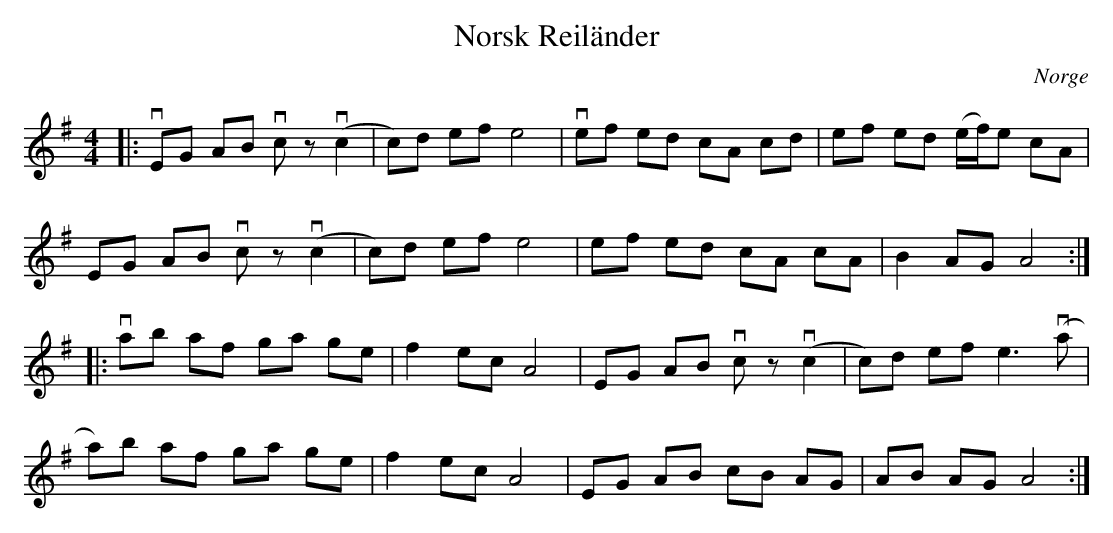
X:1
T:Norsk Reiländer
O:Norge
M:4/4
L:1/8
K:G
|: vEG AB vcz (vc2 | c)d ef e4 | vef ed cA cd | ef ed (e/f/)e cA |
   EG AB vcz (vc2 | c)d ef e4 | ef ed cA cA | B2 AG A4 :|
|: vab af ga ge | f2 ec A4 | EG AB vcz (vc2 | c)d ef e3(va |
   a)b af ga ge | f2 ec A4 | EG AB cB AG | AB AG A4 :|
